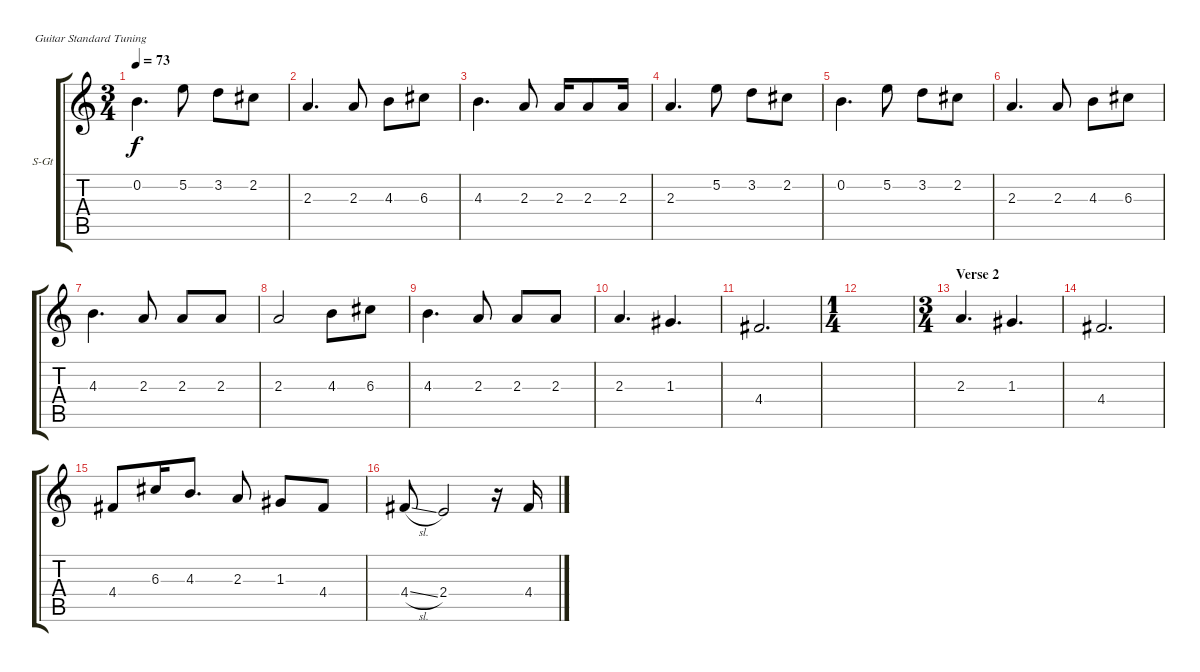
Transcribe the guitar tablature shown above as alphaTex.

\defaultSystemsLayout 4
\bracketExtendMode groupsimilarinstruments
\firstSystemTrackNameOrientation horizontal
\otherSystemsTrackNameOrientation horizontal
\track ("Steel Guitar" "S-Gt") {instrument acousticguitarsteel}
\staff {score tabs}
\tuning (E4 B3 G3 D3 A2 E2)
\ts (3 4)
\tempo 73
\clef g2
\scale
0.333333
\ks c
0.2.4{d dy f} 5.2.8 3.2.8 2.2.8 |
\scale
0.333333 2.3.4{d} 2.3.8 4.3.8 6.3.8 |
\scale
0.333333 4.3.4{d} 2.3.8 2.3.16 2.3.8 2.3.16 |
\scale
0.333333 2.3.4{d} 5.2.8 3.2.8 2.2.8 |
\scale
0.333333 0.2.4{d} 5.2.8 3.2.8 2.2.8 |
\scale
0.333333 2.3.4{d} 2.3.8 4.3.8 6.3.8 |
\scale
0.333333 4.3.4{d} 2.3.8 2.3.8 2.3.8 |
\scale
0.333333 2.3.2 4.3.8 6.3.8 |
\scale
0.333333 4.3.4{d} 2.3.8 2.3.8 2.3.8 |
\scale
0.333333 2.3.4{d} 1.3.4{d} |
\scale
0.333333 4.4.2{d} |
\ts (1 4)
\scale
0.312821 |
\ts (3 4)
\section ("" "Verse 2")
\scale
0.374359 2.3.4{d} 1.3.4{d} |
\scale
0.312821 4.4.2{d} |
\scale
0.333333 4.4.8 6.3.16 4.3.8{d} 2.3.8 1.3.8 4.4.8 |
\scale
0.333333 4.4{sl}.8 2.4.2 r.16 4.4.16
